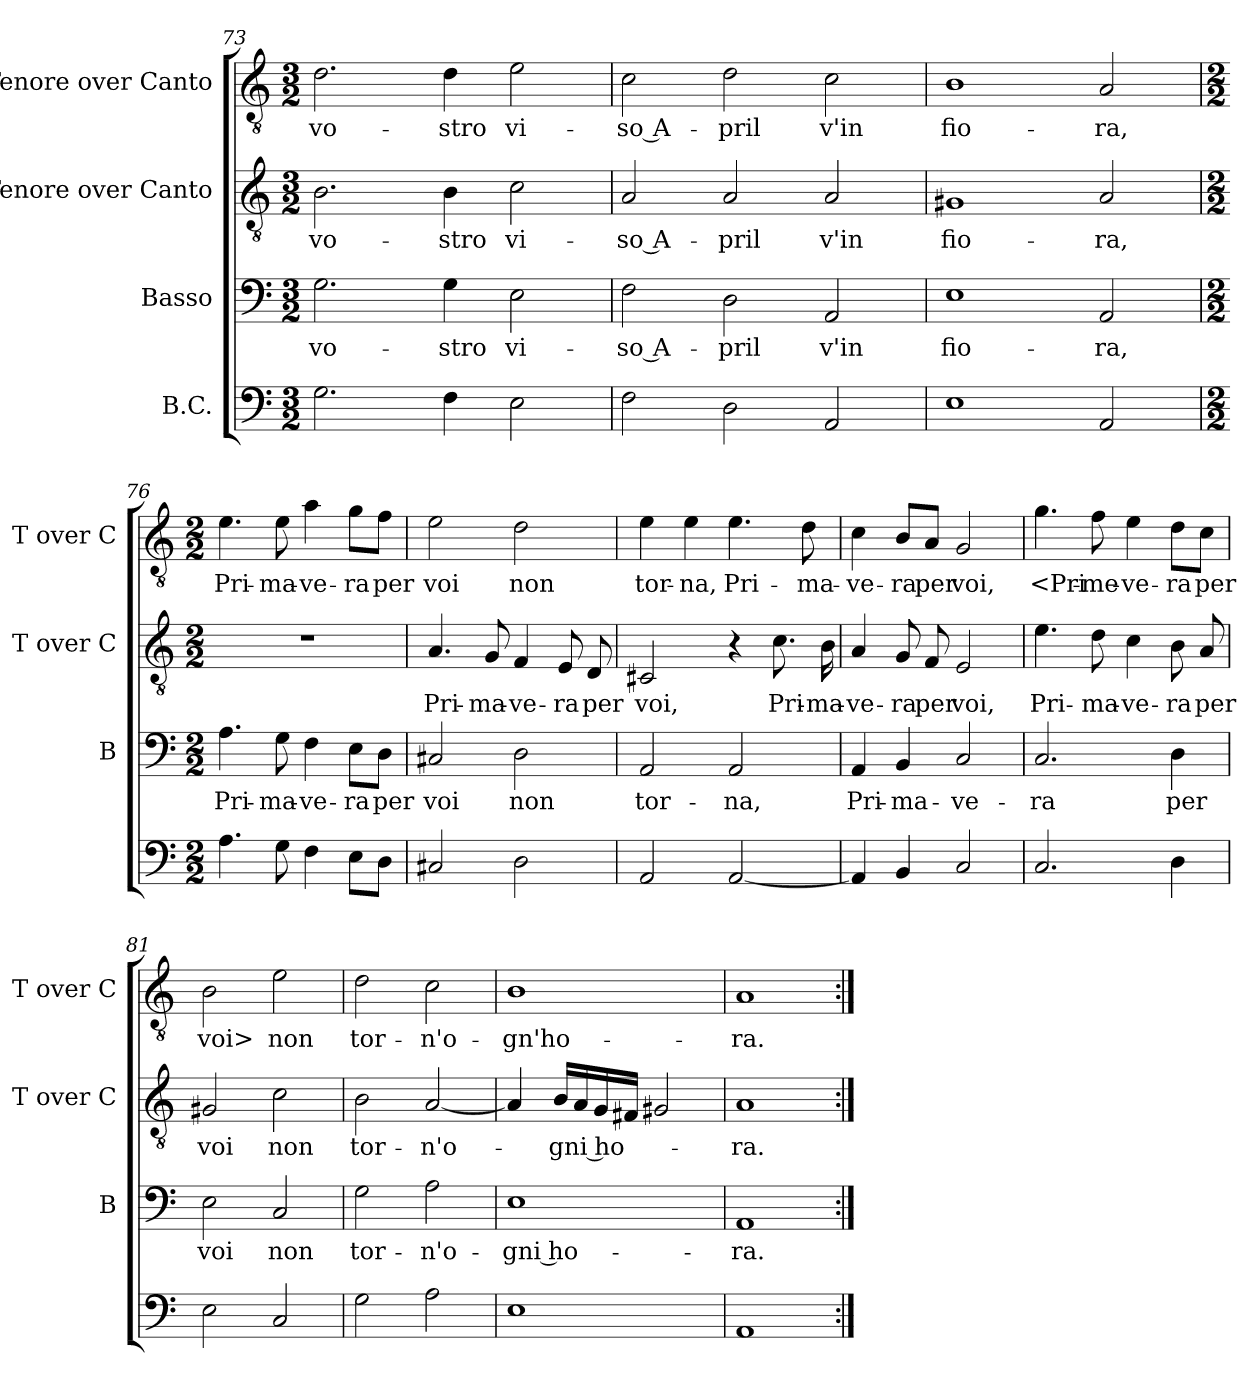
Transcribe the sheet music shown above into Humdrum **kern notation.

**kern	**kern	**text	**kern	**text	**kern	**text
*part4	*part3	*part3	*part2	*part2	*part1	*part1
*staff4	*staff3	*staff3	*staff2	*staff2	*staff1	*staff1
*I"B.C.	*I"Basso	*	*I"Tenore over Canto	*	*I"Tenore over Canto	*
*	*I'B	*	*I'T over C	*	*I'T over C	*
*clefF4	*clefF4	*	*clefGv2	*	*clefGv2	*
*k[]	*k[]	*	*k[]	*	*k[]	*
*C:	*C:	*	*C:	*	*C:	*
*M3/2	*M3/2	*	*M3/2	*	*M3/2	*
=73	=73	=73	=73	=73	=73	=73
2.G	2.G	vo-	2.B	vo-	2.d	vo-
4F	4G	-stro	4B	-stro	4d	-stro
2E	2E	vi-	2c	vi-	2e	vi-
=74	=74	=74	=74	=74	=74	=74
2F	2F	-so A-	2A	-so A-	2c	-so A-
2D	2D	-pril	2A	-pril	2d	-pril
2AA	2AA	v'in	2A	v'in	2c	v'in
=75	=75	=75	=75	=75	=75	=75
1E	1E	fio-	1G#X	fio-	1B	fio-
2AA	2AA	-ra,	2A	-ra,	2A	-ra,
=76	=76	=76	=76	=76	=76	=76
*M2/2	*M2/2	*	*M2/2	*	*M2/2	*
4.A	4.A	Pri-	1r	.	4.e	Pri-
8G	8G	-ma-	.	.	8e	-ma-
4F	4F	-ve-	.	.	4a	-ve-
8EL	8E\L	-ra	.	.	8g\L	-ra
8DJ	8D\J	per	.	.	8f\J	per
=77	=77	=77	=77	=77	=77	=77
2C#X	2C#X	voi	4.A	Pri-	2e	voi
.	.	.	8G	-ma-	.	.
2D	2D	non	4F	-ve-	2d	non
.	.	.	8E	-ra	.	.
.	.	.	8D	per	.	.
=78	=78	=78	=78	=78	=78	=78
2AA	2AA	tor-	2C#X	voi,	4e	tor-
.	.	.	.	.	4e	-na,
[2AA	2AA	-na,	4r	.	4.e	Pri-
.	.	.	8.c	Pri-	.	.
.	.	.	.	.	8d	-ma-
.	.	.	16B	-ma-	.	.
=79	=79	=79	=79	=79	=79	=79
4AA]	4AA	Pri-	4A	-ve-	4c	-ve-
4BB	4BB	-ma-	8G	-ra	8B/L	-ra
.	.	.	8F	per	8A/J	per
2C	2C	-ve-	2E	voi,	2G	voi,
=80	=80	=80	=80	=80	=80	=80
2.C	2.C	-ra	4.e	Pri-	4.g	<Pri-
.	.	.	8d	-ma-	8f	-me-
.	.	.	4c	-ve-	4e	-ve-
4D	4D	per	8B	-ra	8d\L	-ra
.	.	.	8A	per	8c\J	per
=81	=81	=81	=81	=81	=81	=81
2E	2E	voi	2G#X	voi	2B	voi>
2C	2C	non	2c	non	2e	non
=82	=82	=82	=82	=82	=82	=82
2G	2G	tor-	2B	tor-	2d	tor-
2A	2A	-n'o-	[2A	-n'o-	2c	-n'o-
=83	=83	=83	=83	=83	=83	=83
1E	1E	-gni ho-	4A]	.	1B	-gn'ho-
.	.	.	16BLL	-gni ho-	.	.
.	.	.	16A	.	.	.
.	.	.	16G	.	.	.
.	.	.	16F#XJJ	.	.	.
.	.	.	2G#X	.	.	.
=84	=84	=84	=84	=84	=84	=84
1AA	1AA	-ra.	1A	-ra.	1A	-ra.
=:|!	=:|!	=:|!	=:|!	=:|!	=:|!	=:|!
*-	*-	*-	*-	*-	*-	*-
